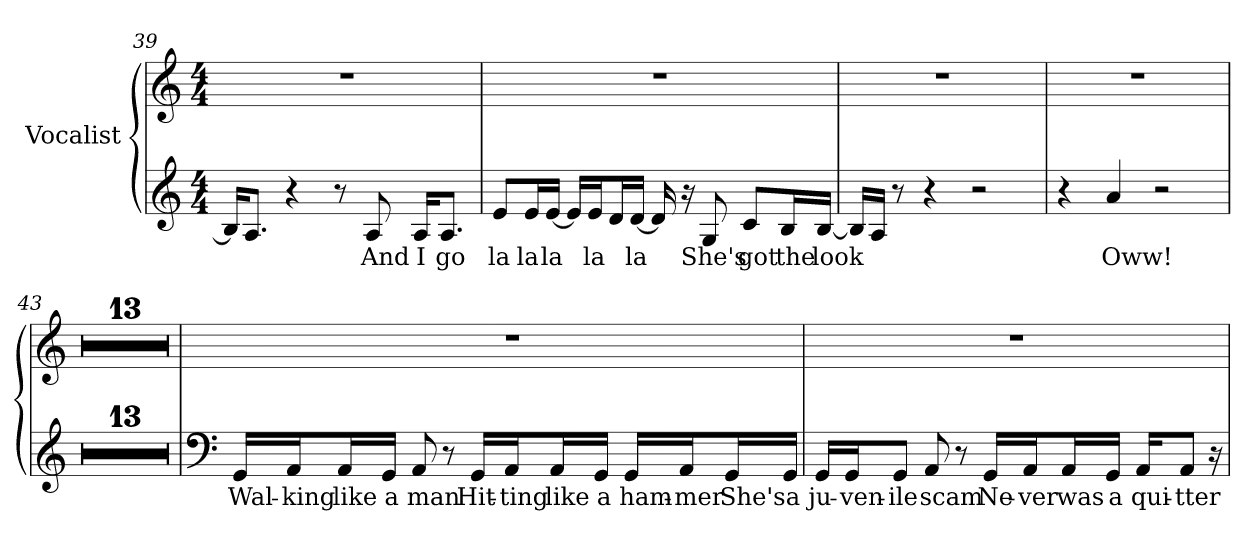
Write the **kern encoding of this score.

**kern	**text	**kern
*part1	*part1	*part1
*staff2	*staff2	*staff1
*I"Vocalist	*	*
*clefG2	*	*clefG2
*M4/4	*	*M4/4
=39	=39	=39
16B/KL]	_	1r
8.A/J	_	.
4r	.	.
8r	.	.
8A	And	.
16A/KL	I	.
8.A/J	go	.
=40	=40	=40
8e/L	la	1r
16e/L	la	.
[16e/JJ	la	.
16e/LL]	_	.
16e/J	la	.
16d/L	_	.
[16d/JJ	la	.
16d]	_	.
16r	.	.
8G	She's	.
8c/L	got	.
16B/L	the	.
[16B/JJ	look	.
=41	=41	=41
16B/LL]	_	1r
16A/JJ	_	.
8r	.	.
4r	.	.
2r	.	.
=42	=42	=42
4r	.	1r
4a	Oww!	.
2r	.	.
=43	=43	=43
1r	.	1r
=44	=44	=44
1r	.	1r
=45	=45	=45
1r	.	1r
=46	=46	=46
1r	.	1r
=47	=47	=47
1r	.	1r
=48	=48	=48
1r	.	1r
=49	=49	=49
1r	.	1r
=50	=50	=50
1r	.	1r
=51	=51	=51
1r	.	1r
=52	=52	=52
1r	.	1r
=53	=53	=53
1r	.	1r
=54	=54	=54
1r	.	1r
=55	=55	=55
1r	.	1r
=56	=56	=56
*clefF4	*	*
16GG/LL	Wal-	1r
16AA/J	-king	.
16AA/L	like	.
16GG/JJ	a	.
8AA	man	.
8r	.	.
16GG/LL	Hit-	.
16AA/J	-ting	.
16AA/L	like	.
16GG/JJ	a	.
16GG/LL	ham-	.
16AA/J	-mer	.
16GG/L	She's	.
16GG/JJ	a	.
=57	=57	=57
16GG/LL	ju-	1r
16GG/J	-ven-	.
8GG/J	-ile	.
8AA	scam	.
8r	.	.
16GG/LL	Ne-	.
16AA/J	-ver	.
16AA/L	was	.
16GG/JJ	a	.
16AA/KL	qui-	.
8AA/J	-tter	.
16r	.	.
=	=	=
*-	*-	*-
